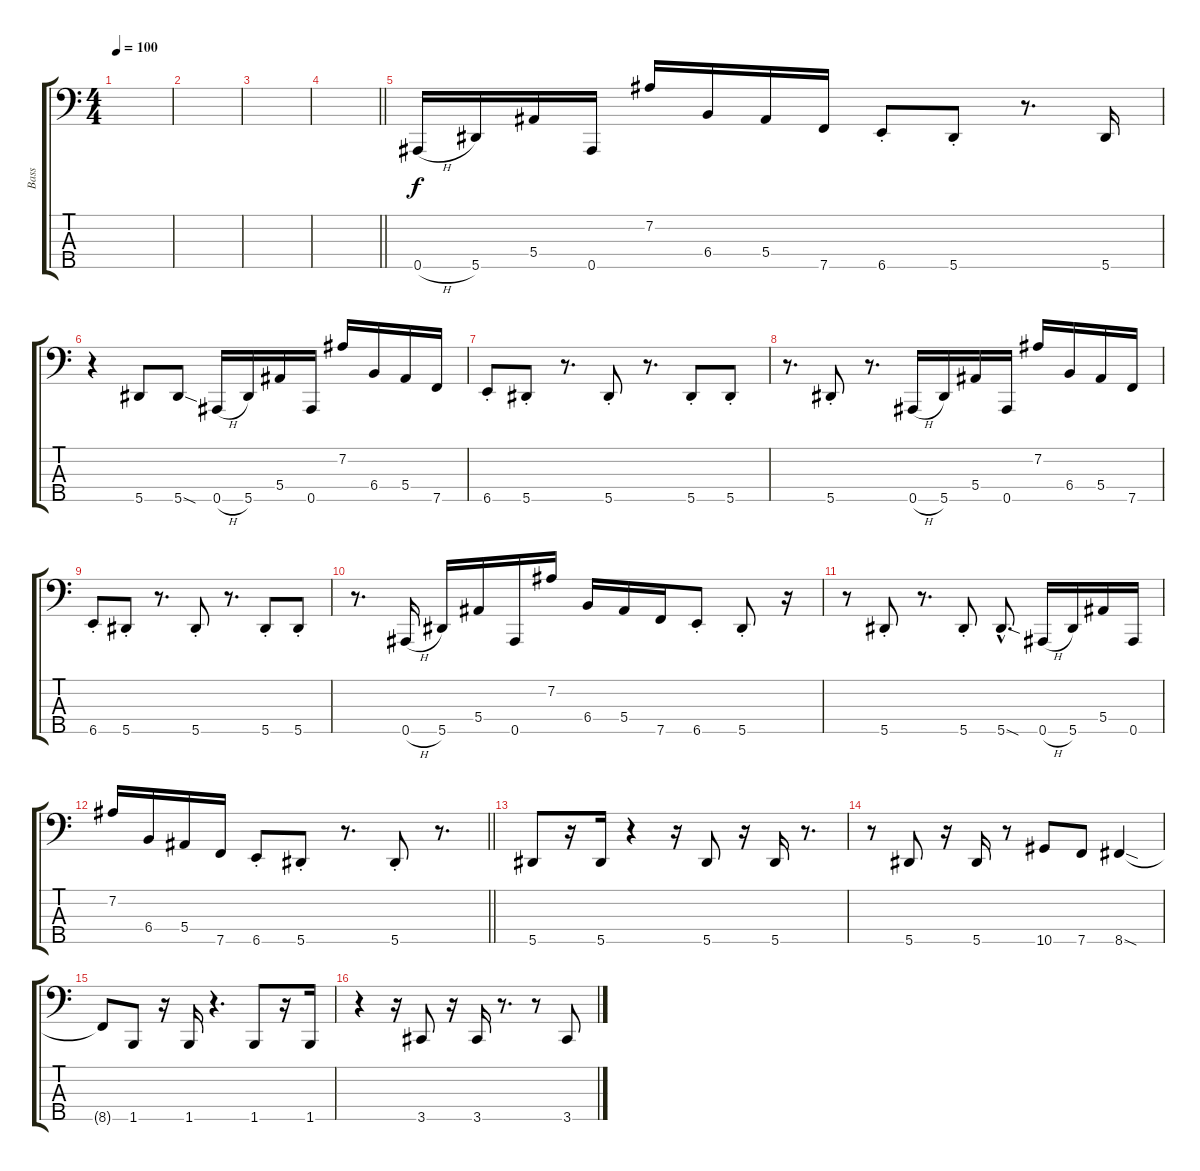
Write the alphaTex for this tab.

\track ("Bass" "Bass") {instrument electricbasspick}
\staff {score tabs}
\tuning (F2 Eb2 Bb1 F1 Bb0) {hide}
\ts (4 4)
\section ("" "")
\tempo 100
\clef f4
\ks c
|
|
|
\barLineRight lightlight
|
\section ("" "")
0.5{h}.16 5.5.16 5.4.16 0.5.16 7.2.16 6.4.16 5.4.16 7.5.16 6.5{st}.8 5.5{st}.8 r.8{d} 5.5.16 |
r.4 5.5.8 5.5{sod}.8 0.5{h}.16 5.5.16 5.4.16 0.5.16 7.2.16 6.4.16 5.4.16 7.5.16 |
6.5{st}.8 5.5{st}.8 r.8{d} 5.5{st}.8 r.8{d} 5.5{st}.8 5.5{st}.8 |
r.8{d} 5.5{st}.8 r.8{d} 0.5{h}.16 5.5.16 5.4.16 0.5.16 7.2.16 6.4.16 5.4.16 7.5.16 |
6.5{st}.8 5.5{st}.8 r.8{d} 5.5{st}.8 r.8{d} 5.5{st}.8 5.5{st}.8 |
r.8{d} 0.5{h}.16 5.5.16 5.4.16 0.5.16 7.2.16 6.4.16 5.4.16 7.5.16 6.5{st}.8 5.5{st}.8 r.16 |
r.8 5.5{st}.8 r.8{d} 5.5{st}.8 5.5{sod hac}.8{d} 0.5{h}.16 5.5.16 5.4.16 0.5.16 |
\barLineRight lightlight
7.2.16 6.4.16 5.4.16 7.5.16 6.5{st}.8 5.5{st}.8 r.8{d} 5.5{st}.8 r.8{d} |
\section ("" "")
5.5.8 r.16 5.5.16 r.4 r.16 5.5.8 r.16 5.5.16 r.8{d} |
r.8 5.5.8 r.16 5.5.16 r.8 10.5.8 7.5.8 8.5{sod}.4 |
8.5{t}.8 1.5.8 r.16 1.5.16 r.4{d} 1.5.8 r.16 1.5.16 |
r.4 r.16 3.5.8 r.16 3.5.16 r.8{d} r.8 3.5.8
